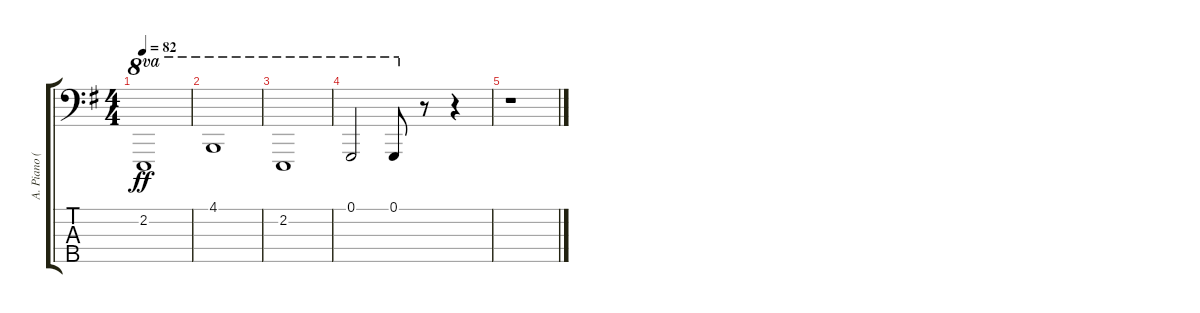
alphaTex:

\track ("A. Piano (Left Hand)" "A. Piano (") {instrument acousticgrandpiano}
\staff {score tabs}
\tuning (G2 D2 A1 E1 B0) {hide}
\ts (4 4)
\tempo 82
\clef f4
\ks g
2.2.1{ot 8va dy ff} |
4.1.1{ot 8va} |
2.2.1{ot 8va} |
0.1.2{ot 8va} 0.1.8{ot 8va} r.8 r.4 |
r.1
